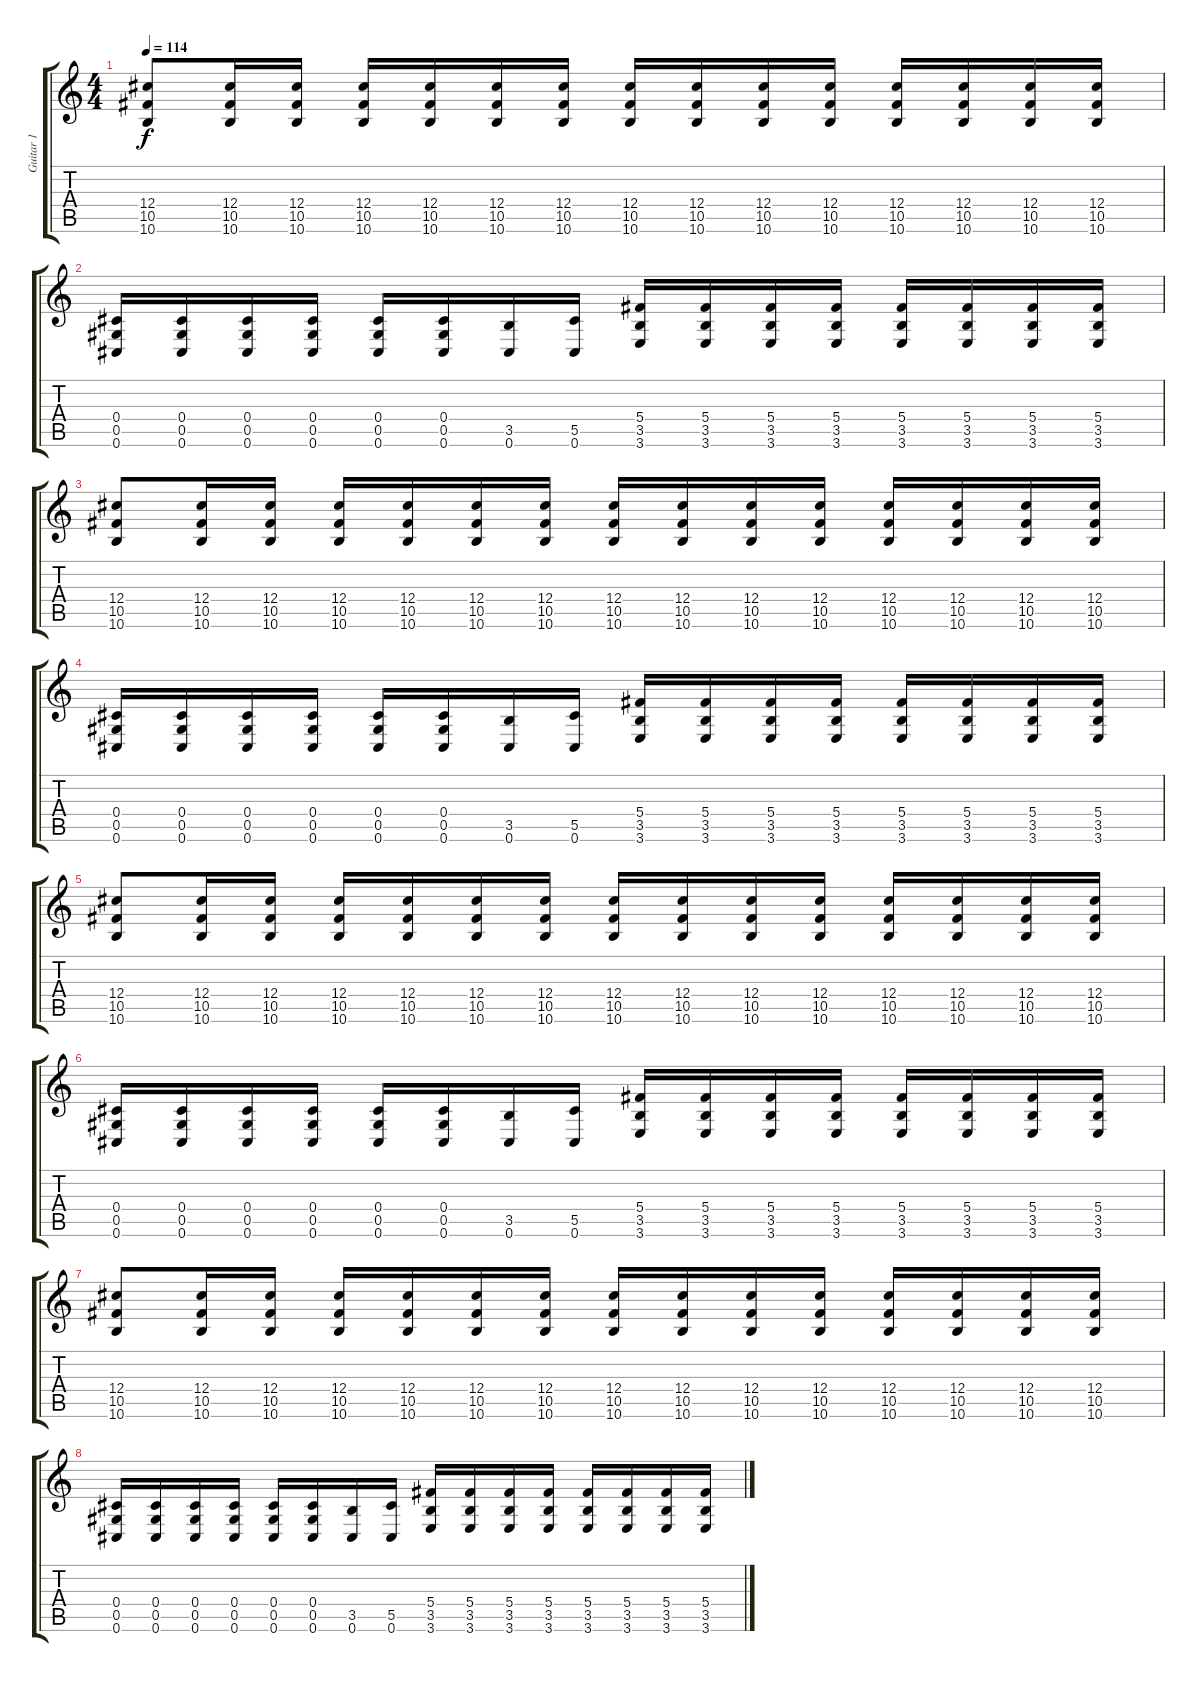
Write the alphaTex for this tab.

\track ("Guitar 1" "Guitar 1") {instrument overdrivenguitar}
\staff {score tabs}
\tuning (Eb4 Bb3 Gb3 Db3 Ab2 Db2) {hide}
\ts (4 4)
\tempo 114
\clef g2
\ks c
(12.4 10.5 10.6).8{dy f} (12.4 10.5 10.6).16 (12.4 10.5 10.6).16 (12.4 10.5 10.6).16 (12.4 10.5 10.6).16 (12.4 10.5 10.6).16 (12.4 10.5 10.6).16 (12.4 10.5 10.6).16 (12.4 10.5 10.6).16 (12.4 10.5 10.6).16 (12.4 10.5 10.6).16 (12.4 10.5 10.6).16 (12.4 10.5 10.6).16 (12.4 10.5 10.6).16 (12.4 10.5 10.6).16 |
(0.4 0.5 0.6).16 (0.4 0.5 0.6).16 (0.4 0.5 0.6).16 (0.4 0.5 0.6).16 (0.4 0.5 0.6).16 (0.4 0.5 0.6).16 (3.5 0.6).16 (5.5 0.6).16 (5.4 3.5 3.6).16 (5.4 3.5 3.6).16 (5.4 3.5 3.6).16 (5.4 3.5 3.6).16 (5.4 3.5 3.6).16 (5.4 3.5 3.6).16 (5.4 3.5 3.6).16 (5.4 3.5 3.6).16 |
(12.4 10.5 10.6).8 (12.4 10.5 10.6).16 (12.4 10.5 10.6).16 (12.4 10.5 10.6).16 (12.4 10.5 10.6).16 (12.4 10.5 10.6).16 (12.4 10.5 10.6).16 (12.4 10.5 10.6).16 (12.4 10.5 10.6).16 (12.4 10.5 10.6).16 (12.4 10.5 10.6).16 (12.4 10.5 10.6).16 (12.4 10.5 10.6).16 (12.4 10.5 10.6).16 (12.4 10.5 10.6).16 |
(0.4 0.5 0.6).16 (0.4 0.5 0.6).16 (0.4 0.5 0.6).16 (0.4 0.5 0.6).16 (0.4 0.5 0.6).16 (0.4 0.5 0.6).16 (3.5 0.6).16 (5.5 0.6).16 (5.4 3.5 3.6).16 (5.4 3.5 3.6).16 (5.4 3.5 3.6).16 (5.4 3.5 3.6).16 (5.4 3.5 3.6).16 (5.4 3.5 3.6).16 (5.4 3.5 3.6).16 (5.4 3.5 3.6).16 |
(12.4 10.5 10.6).8 (12.4 10.5 10.6).16 (12.4 10.5 10.6).16 (12.4 10.5 10.6).16 (12.4 10.5 10.6).16 (12.4 10.5 10.6).16 (12.4 10.5 10.6).16 (12.4 10.5 10.6).16 (12.4 10.5 10.6).16 (12.4 10.5 10.6).16 (12.4 10.5 10.6).16 (12.4 10.5 10.6).16 (12.4 10.5 10.6).16 (12.4 10.5 10.6).16 (12.4 10.5 10.6).16 |
(0.4 0.5 0.6).16 (0.4 0.5 0.6).16 (0.4 0.5 0.6).16 (0.4 0.5 0.6).16 (0.4 0.5 0.6).16 (0.4 0.5 0.6).16 (3.5 0.6).16 (5.5 0.6).16 (5.4 3.5 3.6).16 (5.4 3.5 3.6).16 (5.4 3.5 3.6).16 (5.4 3.5 3.6).16 (5.4 3.5 3.6).16 (5.4 3.5 3.6).16 (5.4 3.5 3.6).16 (5.4 3.5 3.6).16 |
(12.4 10.5 10.6).8 (12.4 10.5 10.6).16 (12.4 10.5 10.6).16 (12.4 10.5 10.6).16 (12.4 10.5 10.6).16 (12.4 10.5 10.6).16 (12.4 10.5 10.6).16 (12.4 10.5 10.6).16 (12.4 10.5 10.6).16 (12.4 10.5 10.6).16 (12.4 10.5 10.6).16 (12.4 10.5 10.6).16 (12.4 10.5 10.6).16 (12.4 10.5 10.6).16 (12.4 10.5 10.6).16 |
(0.4 0.5 0.6).16 (0.4 0.5 0.6).16 (0.4 0.5 0.6).16 (0.4 0.5 0.6).16 (0.4 0.5 0.6).16 (0.4 0.5 0.6).16 (3.5 0.6).16 (5.5 0.6).16 (5.4 3.5 3.6).16 (5.4 3.5 3.6).16 (5.4 3.5 3.6).16 (5.4 3.5 3.6).16 (5.4 3.5 3.6).16 (5.4 3.5 3.6).16 (5.4 3.5 3.6).16 (5.4 3.5 3.6).16
